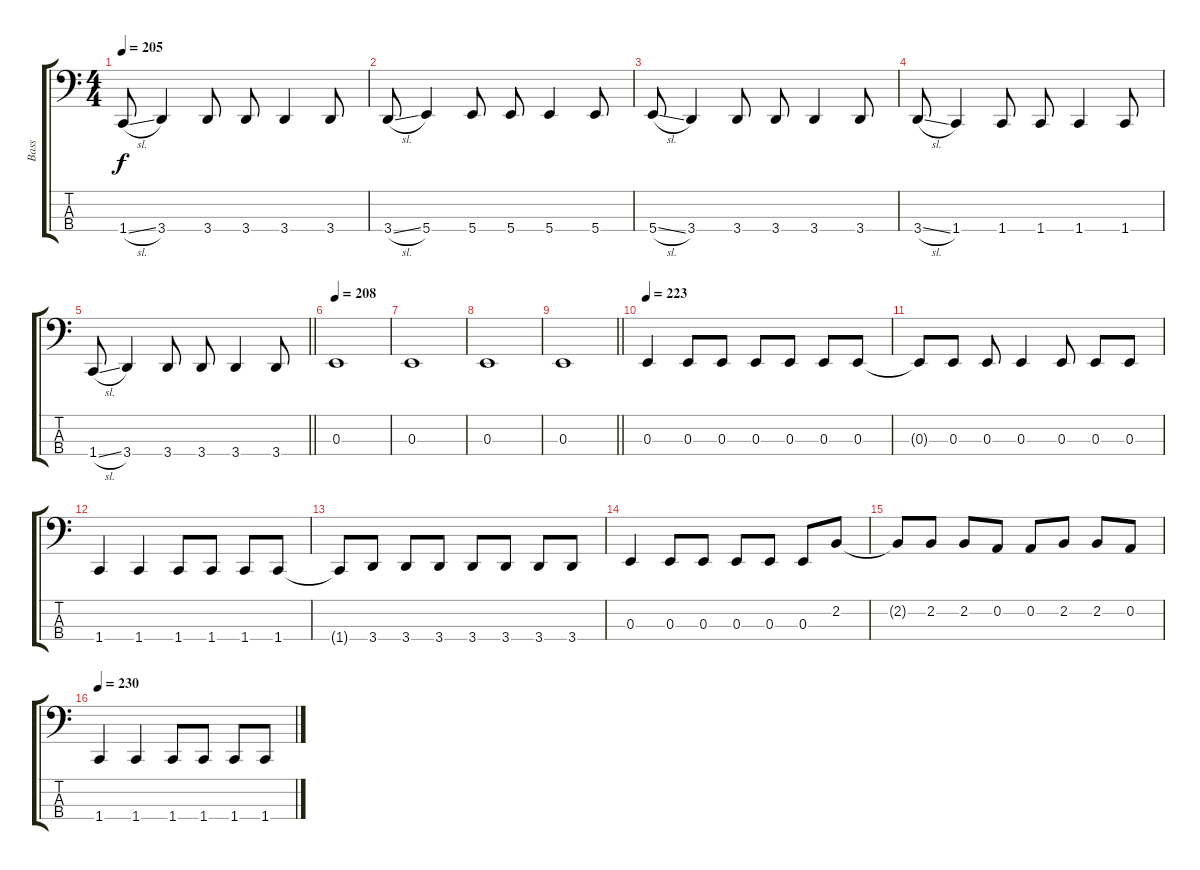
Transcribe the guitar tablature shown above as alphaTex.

\track ("Bass" "Bass") {instrument electricbassfinger}
\staff {score tabs}
\tuning (D2 A1 E1 B0) {hide}
\ts (4 4)
\tempo 205
\clef f4
\ks c
1.4{sl}.8{dy f} 3.4.4 3.4.8 3.4.8 3.4.4 3.4.8 |
3.4{sl}.8 5.4.4 5.4.8 5.4.8 5.4.4 5.4.8 |
5.4{sl}.8 3.4.4 3.4.8 3.4.8 3.4.4 3.4.8 |
3.4{sl}.8 1.4.4 1.4.8 1.4.8 1.4.4 1.4.8 |
\barLineRight lightlight
1.4{sl}.8 3.4.4 3.4.8 3.4.8 3.4.4 3.4.8 |
\section ("" "")
\tempo 208
0.3.1 |
0.3.1 |
0.3.1 |
\barLineRight lightlight
0.3.1 |
\section ("" "")
\tempo 223
0.3.4 0.3.8 0.3.8 0.3.8 0.3.8 0.3.8 0.3.8 |
0.3{t}.8 0.3.8 0.3.8 0.3.4 0.3.8 0.3.8 0.3.8 |
1.4.4 1.4.4 1.4.8 1.4.8 1.4.8 1.4.8 |
1.4{t}.8 3.4.8 3.4.8 3.4.8 3.4.8 3.4.8 3.4.8 3.4.8 |
0.3.4 0.3.8 0.3.8 0.3.8 0.3.8 0.3.8 2.2.8 |
2.2{t}.8 2.2.8 2.2.8 0.2.8 0.2.8 2.2.8 2.2.8 0.2.8 |
\tempo 230
1.4.4 1.4.4 1.4.8 1.4.8 1.4.8 1.4.8
